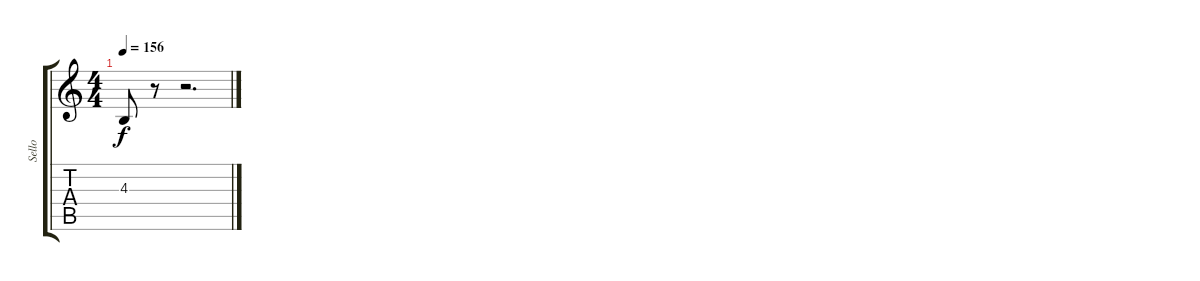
\track ("Sello" "Sello") {instrument cello}
\staff {score tabs}
\tuning (E4 B3 G3 D3 A2 D2) {hide}
\ts (4 4)
\tempo 156
\clef g2
\ks c
4.3{t}.8{dy f} r.8 r.2{d}
